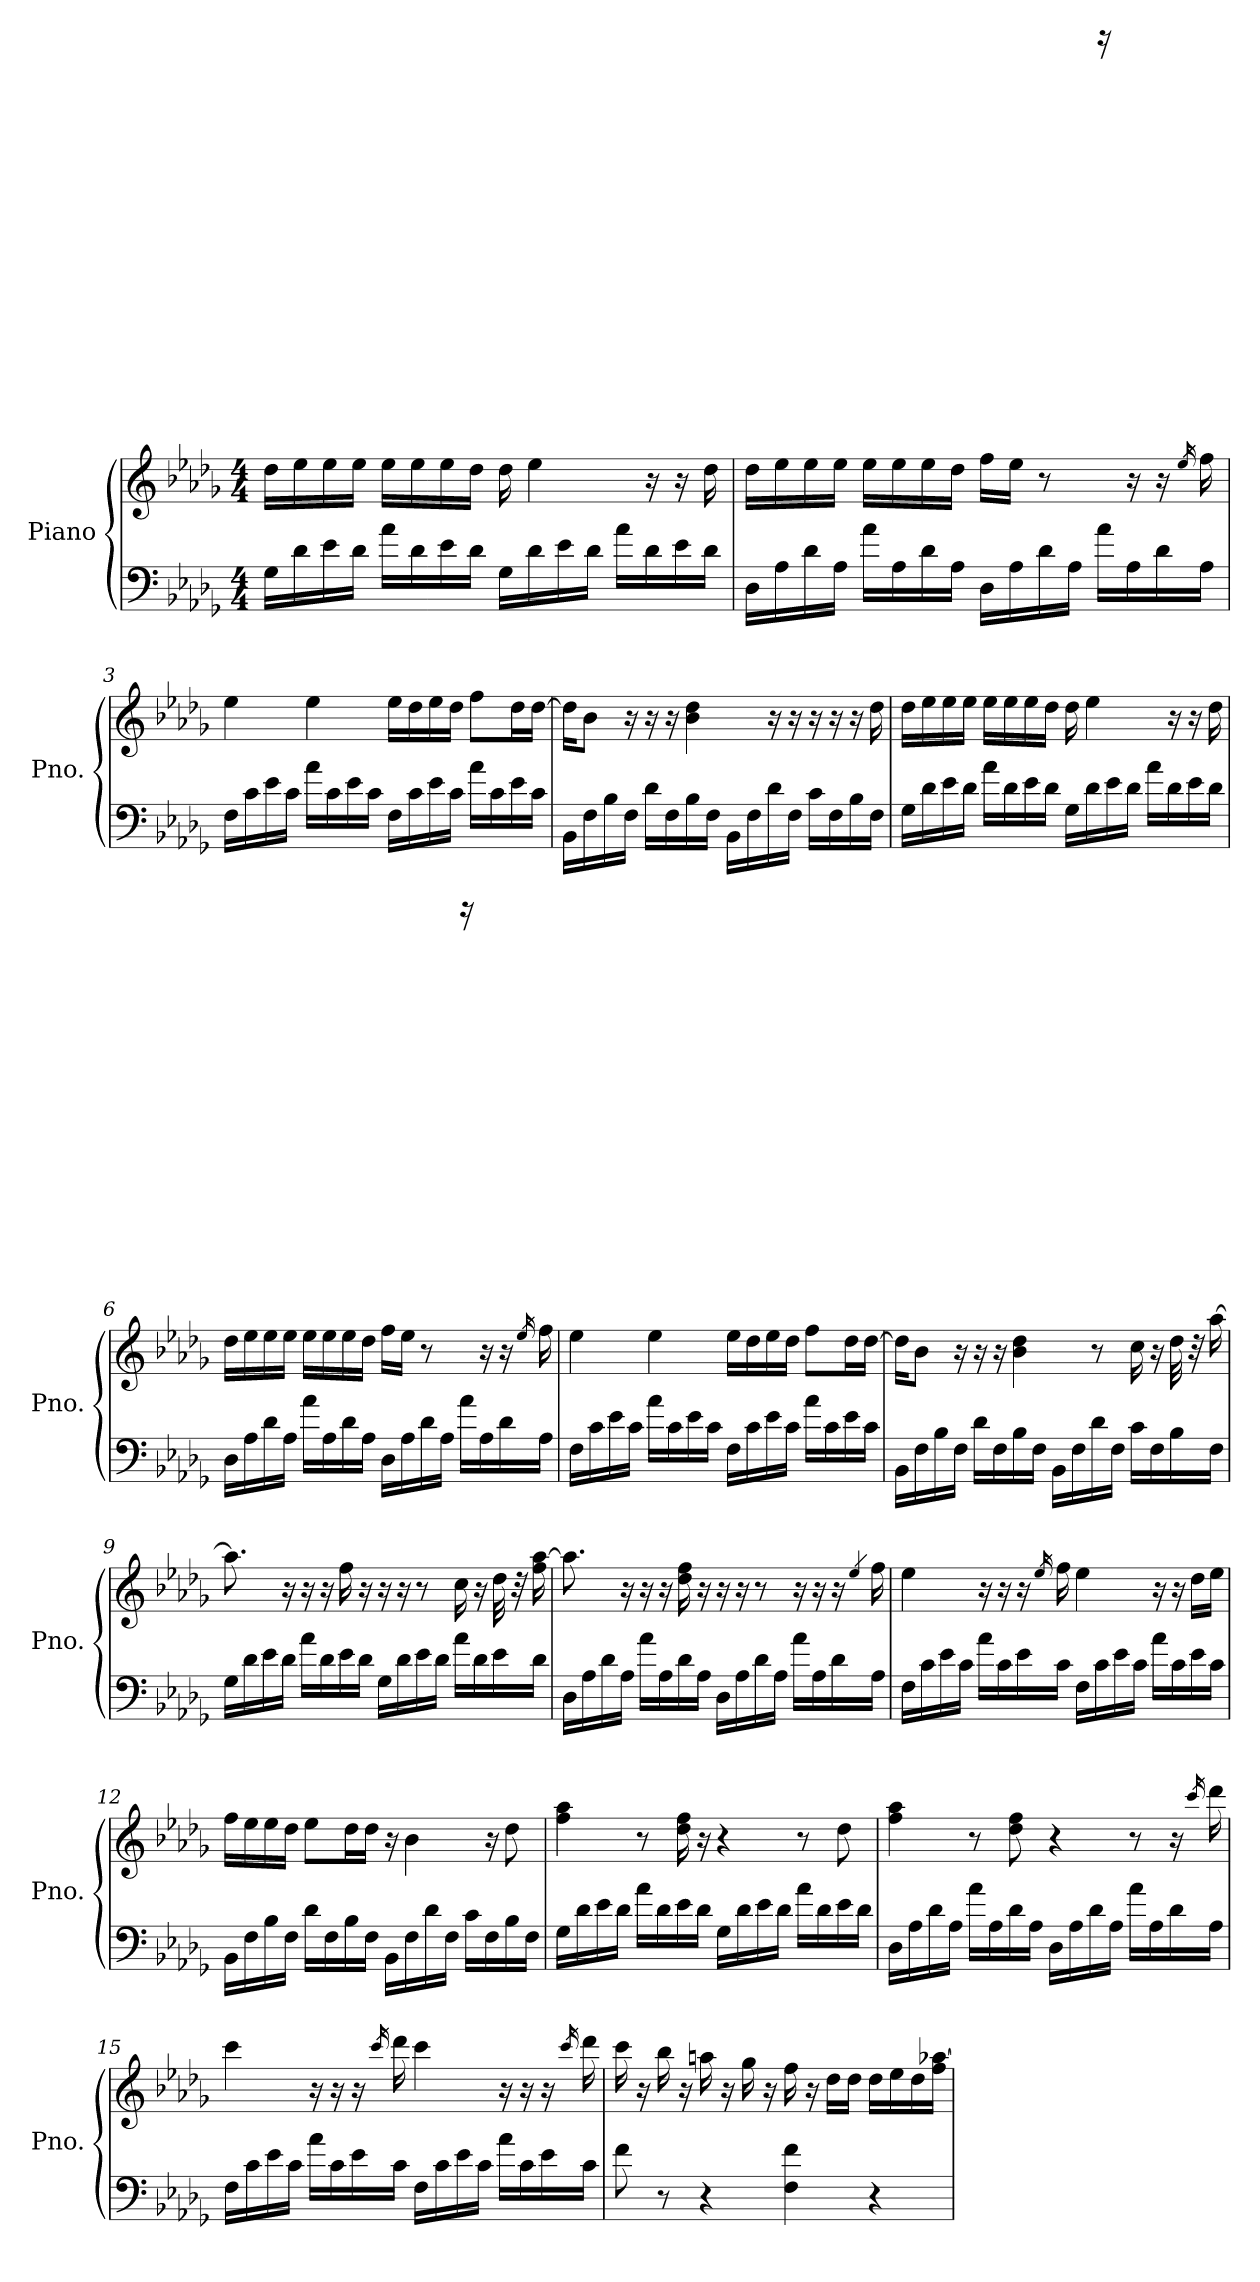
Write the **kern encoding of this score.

**kern	**kern
*part1	*part1
*staff2	*staff1
*I"Piano	*
*I'Pno.	*
*clefF4	*clefG2
*k[b-e-a-d-g-]	*k[b-e-a-d-g-]
*M4/4	*M4/4
*MM75	*MM75
=1	=1
16G-\LL	16dd-\LL
16d-\	16ee-\
16e-\	16ee-\
16d-\JJ	16ee-\JJ
16a-\LL	16ee-\LL
16d-\	16ee-\
16e-\	16ee-\
16d-\JJ	16dd-\JJ
16G-\LL	16dd-\
16d-\	4ee-\
16e-\	.
16d-\JJ	.
16a-\LL	.
16d-\	16r
16e-\	16r
16d-\JJ	16dd-\
=2	=2
16D-\LL	16dd-\LL
16A-\	16ee-\
16d-\	16ee-\
16A-\JJ	16ee-\JJ
16a-\LL	16ee-\LL
16A-\	16ee-\
16d-\	16ee-\
16A-\JJ	16dd-\JJ
16D-\LL	16ff\LL
16A-\	16ee-\JJ
16d-\	8r
16A-\JJ	.
16a-\LL	16rggggggggggggg
16A-\	16r
16d-\	16r
.	16qee-/
16A-\JJ	16ff\
!!LO:LB:g=z
=3	=3
16F\LL	4ee-\
16c\	.
16e-\	.
16c\JJ	.
16a-\LL	4ee-\
16c\	.
16e-\	.
16c\JJ	.
16F\LL	16ee-\LL
16c\	16dd-\
16e-\	16ee-\
16c\JJ	16dd-\JJ
16a-\LL	8ff\L
16c\	.
16e-\	16dd-\L
16c\JJ	[16dd-\JJ
=4	=4
16BB-\LL	16dd-\KL]
16F\	8b-\J
16B-\	.
16F\JJ	16r
16d-\LL	16r
16F\	16r
16B-\	4b-\ 4dd-\
16F\JJ	.
16BB-\LL	.
16F\	.
16d-\	16r
16F\JJ	16r
16c\LL	16r
16F\	16r
16B-\	16r
16F\JJ	16dd-\
!!LO:LB:g=z
=5	=5
16G-\LL	16dd-\LL
16d-\	16ee-\
16e-\	16ee-\
16d-\JJ	16ee-\JJ
16a-\LL	16ee-\LL
16d-\	16ee-\
16e-\	16ee-\
16d-\JJ	16dd-\JJ
16G-\LL	16dd-\
16d-\	4ee-\
16e-\	.
16d-\JJ	.
16a-\LL	.
16d-\	16r
16e-\	16r
16d-\JJ	16dd-\
=6	=6
16D-\LL	16dd-\LL
16A-\	16ee-\
16d-\	16ee-\
16A-\JJ	16ee-\JJ
16a-\LL	16ee-\LL
16A-\	16ee-\
16d-\	16ee-\
16A-\JJ	16dd-\JJ
16D-\LL	16ff\LL
16A-\	16ee-\JJ
16d-\	8r
16A-\JJ	.
16a-\LL	16rggggggggggggg
16A-\	16r
16d-\	16r
.	16qee-/
16A-\JJ	16ff\
!!LO:LB:g=z
=7	=7
16F\LL	4ee-\
16c\	.
16e-\	.
16c\JJ	.
16a-\LL	4ee-\
16c\	.
16e-\	.
16c\JJ	.
16F\LL	16ee-\LL
16c\	16dd-\
16e-\	16ee-\
16c\JJ	16dd-\JJ
16a-\LL	8ff\L
16c\	.
16e-\	16dd-\L
16c\JJ	[16dd-\JJ
=8	=8
16BB-\LL	16dd-\KL]
16F\	8b-\J
16B-\	.
16F\JJ	16r
16d-\LL	16r
16F\	16r
16B-\	4b-\ 4dd-\
16F\JJ	.
16BB-\LL	.
16F\	.
16d-\	8r
16F\JJ	.
16c\LL	16cc\
16F\	16r
16B-\	32dd-\
.	32r
16F\JJ	[16aa-\
!!LO:LB:g=z
=9	=9
16G-\LL	8.aa-\]
16d-\	.
16e-\	.
16d-\JJ	16r
16a-\LL	16r
16d-\	16r
16e-\	16ff\
16d-\JJ	16r
16G-\LL	16r
16d-\	16r
16e-\	8r
16d-\JJ	.
16a-\LL	16cc\
16d-\	16r
16e-\	32dd-\
.	32r
16d-\JJ	16ff\ [16aa-\
=10	=10
16D-\LL	8.aa-\]
16A-\	.
16d-\	.
16A-\JJ	16r
16a-\LL	16r
16A-\	16r
16d-\	16dd-\ 16ff\
16A-\JJ	16r
16D-\LL	16r
16A-\	16r
16d-\	8r
16A-\JJ	.
16a-\LL	16r
16A-\	16r
16d-\	16r
.	4qee-/
16A-\JJ	16ff\
!!LO:PB:g=z
=11	=11
16F\LL	4ee-\
16c\	.
16e-\	.
16c\JJ	.
16a-\LL	16r
16c\	16r
16e-\	16r
.	16qee-/
16c\JJ	16ff\
16F\LL	4ee-\
16c\	.
16e-\	.
16c\JJ	.
16a-\LL	16r
16c\	16r
16e-\	16dd-\LL
16c\JJ	16ee-\JJ
=12	=12
16BB-\LL	16ff\LL
16F\	16ee-\
16B-\	16ee-\
16F\JJ	16dd-\JJ
16d-\LL	8ee-\L
16F\	.
16B-\	16dd-\L
16F\JJ	16dd-\JJ
16BB-\LL	16r
16F\	4b-\
16d-\	.
16F\JJ	.
16c\LL	.
16F\	16r
16B-\	8dd-\
16F\JJ	.
!!LO:LB:g=z
=13	=13
16G-\LL	4ff\ 4aa-\
16d-\	.
16e-\	.
16d-\JJ	.
16a-\LL	8r
16d-\	.
16e-\	16dd-\ 16ff\
16d-\JJ	16r
16G-\LL	4r
16d-\	.
16e-\	.
16d-\JJ	.
16a-\LL	8r
16d-\	.
16e-\	8dd-\
16d-\JJ	.
=14	=14
16D-\LL	4ff\ 4aa-\
16A-\	.
16d-\	.
16A-\JJ	.
16a-\LL	8r
16A-\	.
16d-\	8dd-\ 8ff\
16A-\JJ	.
16D-\LL	4r
16A-\	.
16d-\	.
16A-\JJ	.
16a-\LL	8r
16A-\	.
16d-\	16r
.	16qccc/
16A-\JJ	16ddd-\
!!LO:LB:g=z
=15	=15
16F\LL	4ccc\
16c\	.
16e-\	.
16c\JJ	.
16a-\LL	16r
16c\	16r
16e-\	16r
.	16qccc/
16c\JJ	16ddd-\
16F\LL	4ccc\
16c\	.
16e-\	.
16c\JJ	.
16a-\LL	16r
16c\	16r
16e-\	16r
.	16qccc/
16c\JJ	16ddd-\
=16	=16
8f\	16ccc\
.	16r
8r	16bb-\
.	16r
4r	16aan\
.	16r
.	16gg-\
.	16r
4F\ 4f\	16ff\
.	16r
.	16dd-\LL
.	16dd-\JJ
4r	16dd-\LL
.	16ee-\
.	16dd-\
.	16ff\ [16aa-X\JJ
=	=
*-	*-
